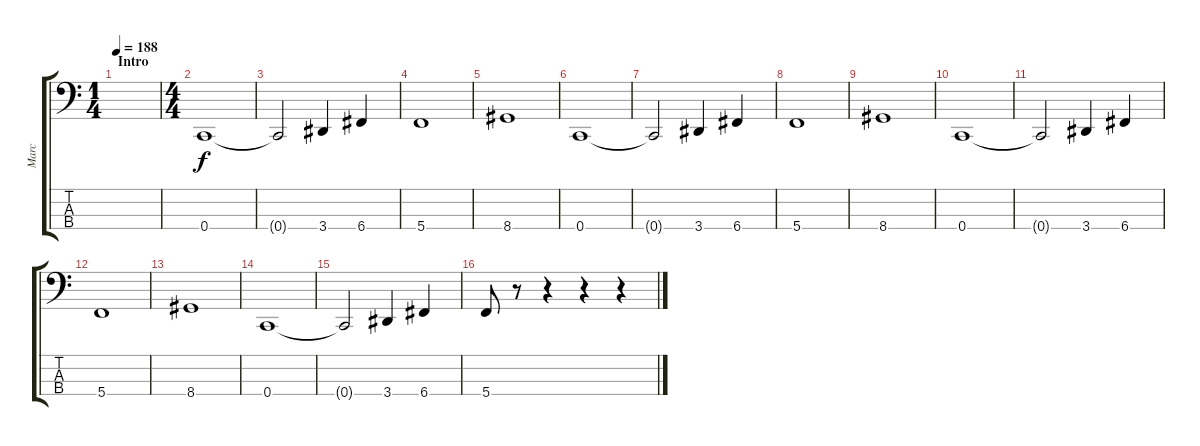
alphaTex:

\track ("Marc" "Marc") {instrument electricbassfinger}
\staff {score tabs}
\tuning (F2 C2 G1 C1) {hide}
\ts (1 4)
\section ("" "Intro")
\tempo 188
\clef f4
\ks c
|
\ts (4 4)
0.4.1 |
0.4{t}.2 3.4.4 6.4.4 |
5.4.1 |
8.4.1 |
0.4.1 |
0.4{t}.2 3.4.4 6.4.4 |
5.4.1 |
8.4.1 |
0.4.1 |
0.4{t}.2 3.4.4 6.4.4 |
5.4.1 |
8.4.1 |
0.4.1 |
0.4{t}.2 3.4.4 6.4.4 |
5.4.8 r.8 r.4 r.4 r.4
